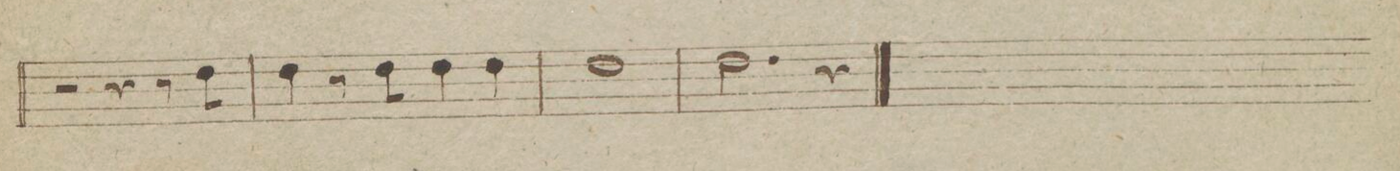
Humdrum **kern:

**kern
*I"Oboe Secondo
*clefG2
*k[b-e-]
*met(c|)
*M2/2
2r
4r
8r
8dd\
=121
4dd\
8r
8dd\
4dd\
4dd\
=122
1dd
=123
2.dd\
4r
==
*-
